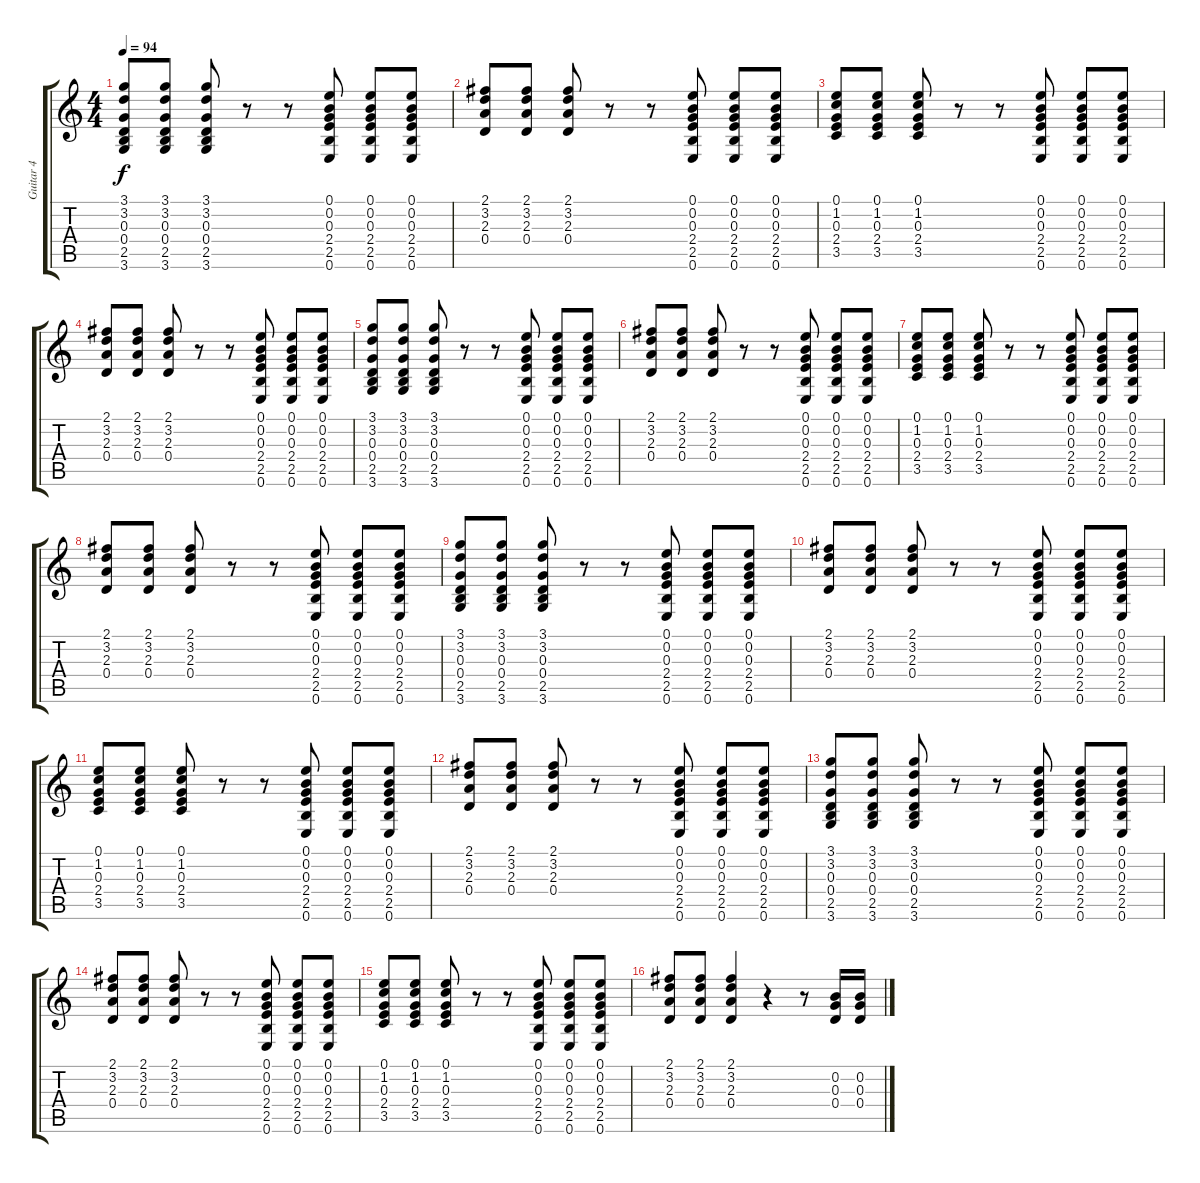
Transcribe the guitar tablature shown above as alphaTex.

\track ("Guitar 4" "Guitar 4") {instrument overdrivenguitar}
\staff {score tabs}
\tuning (E4 B3 G3 D3 A2 E2) {hide}
\ts (4 4)
\tempo 94
\clef g2
\ks c
(3.1 3.2 0.3 0.4 2.5 3.6).8{dy f} (3.1 3.2 0.3 0.4 2.5 3.6).8 (3.1 3.2 0.3 0.4 2.5 3.6).8 r.8 r.8 (0.1 0.2 0.3 2.4 2.5 0.6).8 (0.1 0.2 0.3 2.4 2.5 0.6).8 (0.1 0.2 0.3 2.4 2.5 0.6).8 |
(2.1 3.2 2.3 0.4).8 (2.1 3.2 2.3 0.4).8 (2.1 3.2 2.3 0.4).8 r.8 r.8 (0.1 0.2 0.3 2.4 2.5 0.6).8 (0.1 0.2 0.3 2.4 2.5 0.6).8 (0.1 0.2 0.3 2.4 2.5 0.6).8 |
(0.1 1.2 0.3 2.4 3.5).8 (0.1 1.2 0.3 2.4 3.5).8 (0.1 1.2 0.3 2.4 3.5).8 r.8 r.8 (0.1 0.2 0.3 2.4 2.5 0.6).8 (0.1 0.2 0.3 2.4 2.5 0.6).8 (0.1 0.2 0.3 2.4 2.5 0.6).8 |
(2.1 3.2 2.3 0.4).8 (2.1 3.2 2.3 0.4).8 (2.1 3.2 2.3 0.4).8 r.8 r.8 (0.1 0.2 0.3 2.4 2.5 0.6).8 (0.1 0.2 0.3 2.4 2.5 0.6).8 (0.1 0.2 0.3 2.4 2.5 0.6).8 |
(3.1 3.2 0.3 0.4 2.5 3.6).8 (3.1 3.2 0.3 0.4 2.5 3.6).8 (3.1 3.2 0.3 0.4 2.5 3.6).8 r.8 r.8 (0.1 0.2 0.3 2.4 2.5 0.6).8 (0.1 0.2 0.3 2.4 2.5 0.6).8 (0.1 0.2 0.3 2.4 2.5 0.6).8 |
(2.1 3.2 2.3 0.4).8 (2.1 3.2 2.3 0.4).8 (2.1 3.2 2.3 0.4).8 r.8 r.8 (0.1 0.2 0.3 2.4 2.5 0.6).8 (0.1 0.2 0.3 2.4 2.5 0.6).8 (0.1 0.2 0.3 2.4 2.5 0.6).8 |
(0.1 1.2 0.3 2.4 3.5).8 (0.1 1.2 0.3 2.4 3.5).8 (0.1 1.2 0.3 2.4 3.5).8 r.8 r.8 (0.1 0.2 0.3 2.4 2.5 0.6).8 (0.1 0.2 0.3 2.4 2.5 0.6).8 (0.1 0.2 0.3 2.4 2.5 0.6).8 |
(2.1 3.2 2.3 0.4).8 (2.1 3.2 2.3 0.4).8 (2.1 3.2 2.3 0.4).8 r.8 r.8 (0.1 0.2 0.3 2.4 2.5 0.6).8 (0.1 0.2 0.3 2.4 2.5 0.6).8 (0.1 0.2 0.3 2.4 2.5 0.6).8 |
(3.1 3.2 0.3 0.4 2.5 3.6).8 (3.1 3.2 0.3 0.4 2.5 3.6).8 (3.1 3.2 0.3 0.4 2.5 3.6).8 r.8 r.8 (0.1 0.2 0.3 2.4 2.5 0.6).8 (0.1 0.2 0.3 2.4 2.5 0.6).8 (0.1 0.2 0.3 2.4 2.5 0.6).8 |
(2.1 3.2 2.3 0.4).8 (2.1 3.2 2.3 0.4).8 (2.1 3.2 2.3 0.4).8 r.8 r.8 (0.1 0.2 0.3 2.4 2.5 0.6).8 (0.1 0.2 0.3 2.4 2.5 0.6).8 (0.1 0.2 0.3 2.4 2.5 0.6).8 |
(0.1 1.2 0.3 2.4 3.5).8 (0.1 1.2 0.3 2.4 3.5).8 (0.1 1.2 0.3 2.4 3.5).8 r.8 r.8 (0.1 0.2 0.3 2.4 2.5 0.6).8 (0.1 0.2 0.3 2.4 2.5 0.6).8 (0.1 0.2 0.3 2.4 2.5 0.6).8 |
(2.1 3.2 2.3 0.4).8 (2.1 3.2 2.3 0.4).8 (2.1 3.2 2.3 0.4).8 r.8 r.8 (0.1 0.2 0.3 2.4 2.5 0.6).8 (0.1 0.2 0.3 2.4 2.5 0.6).8 (0.1 0.2 0.3 2.4 2.5 0.6).8 |
(3.1 3.2 0.3 0.4 2.5 3.6).8 (3.1 3.2 0.3 0.4 2.5 3.6).8 (3.1 3.2 0.3 0.4 2.5 3.6).8 r.8 r.8 (0.1 0.2 0.3 2.4 2.5 0.6).8 (0.1 0.2 0.3 2.4 2.5 0.6).8 (0.1 0.2 0.3 2.4 2.5 0.6).8 |
(2.1 3.2 2.3 0.4).8 (2.1 3.2 2.3 0.4).8 (2.1 3.2 2.3 0.4).8 r.8 r.8 (0.1 0.2 0.3 2.4 2.5 0.6).8 (0.1 0.2 0.3 2.4 2.5 0.6).8 (0.1 0.2 0.3 2.4 2.5 0.6).8 |
(0.1 1.2 0.3 2.4 3.5).8 (0.1 1.2 0.3 2.4 3.5).8 (0.1 1.2 0.3 2.4 3.5).8 r.8 r.8 (0.1 0.2 0.3 2.4 2.5 0.6).8 (0.1 0.2 0.3 2.4 2.5 0.6).8 (0.1 0.2 0.3 2.4 2.5 0.6).8 |
(2.1 3.2 2.3 0.4).8 (2.1 3.2 2.3 0.4).8 (2.1 3.2 2.3 0.4).4 r.4 r.8 (0.2 0.3 0.4).16 (0.2 0.3 0.4).16
